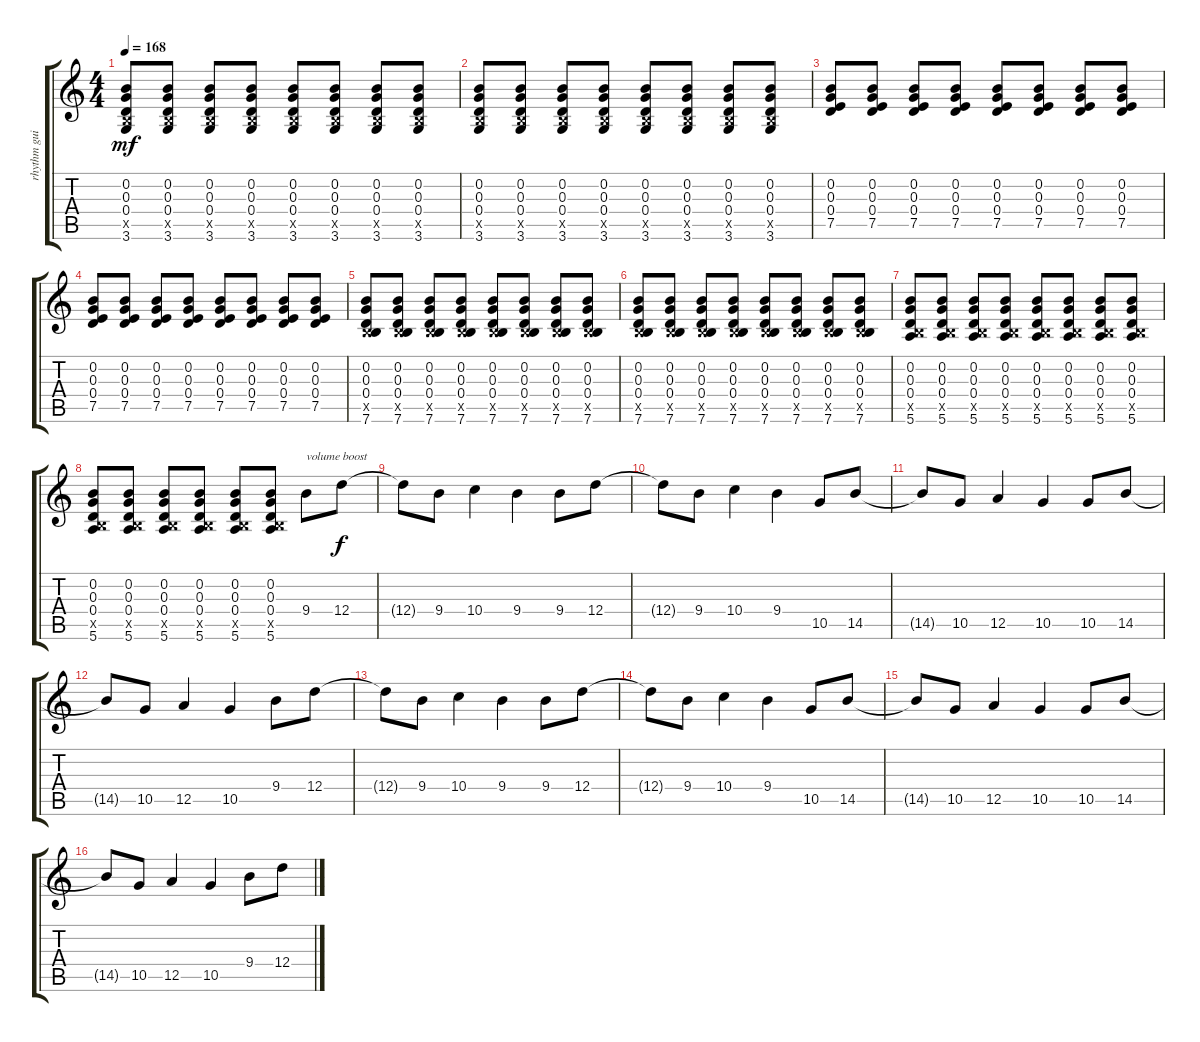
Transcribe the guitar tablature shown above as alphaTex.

\track ("rhythm guitar" "rhythm gui") {instrument overdrivenguitar}
\staff {score tabs}
\tuning (E4 B3 G3 D3 A2 E2) {hide}
\ts (4 4)
\tempo 168
\clef g2
\ks c
(0.2 0.3 0.4 2.5{x} 3.6).8{dy mf} (0.2 0.3 0.4 2.5{x} 3.6).8 (0.2 0.3 0.4 2.5{x} 3.6).8 (0.2 0.3 0.4 2.5{x} 3.6).8 (0.2 0.3 0.4 2.5{x} 3.6).8 (0.2 0.3 0.4 2.5{x} 3.6).8 (0.2 0.3 0.4 2.5{x} 3.6).8 (0.2 0.3 0.4 2.5{x} 3.6).8 |
(0.2 0.3 0.4 2.5{x} 3.6).8 (0.2 0.3 0.4 2.5{x} 3.6).8 (0.2 0.3 0.4 2.5{x} 3.6).8 (0.2 0.3 0.4 2.5{x} 3.6).8 (0.2 0.3 0.4 2.5{x} 3.6).8 (0.2 0.3 0.4 2.5{x} 3.6).8 (0.2 0.3 0.4 2.5{x} 3.6).8 (0.2 0.3 0.4 2.5{x} 3.6).8 |
(0.2 0.3 0.4 7.5).8 (0.2 0.3 0.4 7.5).8 (0.2 0.3 0.4 7.5).8 (0.2 0.3 0.4 7.5).8 (0.2 0.3 0.4 7.5).8 (0.2 0.3 0.4 7.5).8 (0.2 0.3 0.4 7.5).8 (0.2 0.3 0.4 7.5).8 |
(0.2 0.3 0.4 7.5).8 (0.2 0.3 0.4 7.5).8 (0.2 0.3 0.4 7.5).8 (0.2 0.3 0.4 7.5).8 (0.2 0.3 0.4 7.5).8 (0.2 0.3 0.4 7.5).8 (0.2 0.3 0.4 7.5).8 (0.2 0.3 0.4 7.5).8 |
(0.2 0.3 0.4 2.5{x} 7.6).8 (0.2 0.3 0.4 2.5{x} 7.6).8 (0.2 0.3 0.4 2.5{x} 7.6).8 (0.2 0.3 0.4 2.5{x} 7.6).8 (0.2 0.3 0.4 2.5{x} 7.6).8 (0.2 0.3 0.4 2.5{x} 7.6).8 (0.2 0.3 0.4 2.5{x} 7.6).8 (0.2 0.3 0.4 2.5{x} 7.6).8 |
(0.2 0.3 0.4 2.5{x} 7.6).8 (0.2 0.3 0.4 2.5{x} 7.6).8 (0.2 0.3 0.4 2.5{x} 7.6).8 (0.2 0.3 0.4 2.5{x} 7.6).8 (0.2 0.3 0.4 2.5{x} 7.6).8 (0.2 0.3 0.4 2.5{x} 7.6).8 (0.2 0.3 0.4 2.5{x} 7.6).8 (0.2 0.3 0.4 2.5{x} 7.6).8 |
(0.2 0.3 0.4 2.5{x} 5.6).8 (0.2 0.3 0.4 2.5{x} 5.6).8 (0.2 0.3 0.4 2.5{x} 5.6).8 (0.2 0.3 0.4 2.5{x} 5.6).8 (0.2 0.3 0.4 2.5{x} 5.6).8 (0.2 0.3 0.4 2.5{x} 5.6).8 (0.2 0.3 0.4 2.5{x} 5.6).8 (0.2 0.3 0.4 2.5{x} 5.6).8 |
(0.2 0.3 0.4 2.5{x} 5.6).8 (0.2 0.3 0.4 2.5{x} 5.6).8 (0.2 0.3 0.4 2.5{x} 5.6).8 (0.2 0.3 0.4 2.5{x} 5.6).8 (0.2 0.3 0.4 2.5{x} 5.6).8 (0.2 0.3 0.4 2.5{x} 5.6).8 9.4.8{txt "volume boost" volume 12} 12.4.8{dy f} |
12.4{t}.8 9.4.8 10.4.4 9.4.4 9.4.8 12.4.8 |
12.4{t}.8 9.4.8 10.4.4 9.4.4 10.5.8 14.5.8 |
14.5{t}.8 10.5.8 12.5.4 10.5.4 10.5.8 14.5.8 |
14.5{t}.8 10.5.8 12.5.4 10.5.4 9.4.8 12.4.8 |
12.4{t}.8 9.4.8 10.4.4 9.4.4 9.4.8 12.4.8 |
12.4{t}.8 9.4.8 10.4.4 9.4.4 10.5.8 14.5.8 |
14.5{t}.8 10.5.8 12.5.4 10.5.4 10.5.8 14.5.8 |
14.5{t}.8 10.5.8 12.5.4 10.5.4 9.4.8 12.4.8
